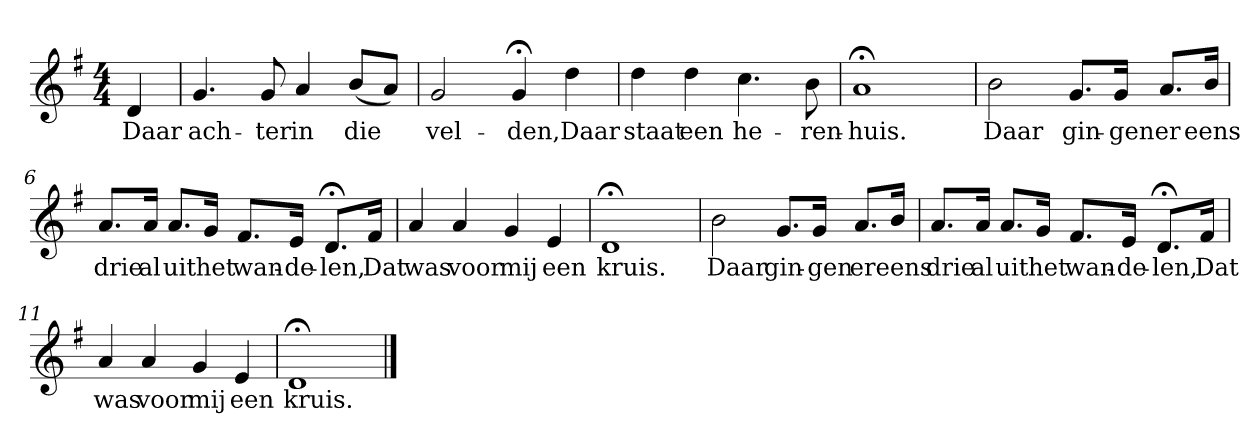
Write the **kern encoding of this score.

**kern	**text
*part1	*part1
*staff1	*staff1
*k[f#]	*
*G:	*
*M4/4	*
*MM120	*
=	=
4d	Daar
=1	=1
4.g	ach-
8g	-ter
4a	in
(8bL	die
8aJ)	.
=2	=2
2g	vel-
4g;<	-den,
4dd	Daar
=3	=3
4dd	staat
4dd	een
4.cc	he-
8b	-ren-
=4	=4
1a;<	-huis.
=5	=5
2b	Daar
8.gL	gin-
16gJk	-gen
8.aL	er
16bJk	eens
=6	=6
8.aL	drie
16aJk	al
8.aL	uit
16gJk	het
8.f#L	wan-
16eJk	-de-
8.d;<L	-len,
16f#Jk	Dat
=7	=7
4a	was
4a	voor
4g	mij
4e	een
=8	=8
1d;<	kruis.
=9	=9
2b	Daar
8.gL	gin-
16gJk	-gen
8.aL	er
16bJk	eens
=10	=10
8.aL	drie
16aJk	al
8.aL	uit
16gJk	het
8.f#L	wan-
16eJk	-de-
8.d;<L	-len,
16f#Jk	Dat
=11	=11
4a	was
4a	voor
4g	mij
4e	een
=12	=12
1d;<	kruis.
==	==
*-	*-
